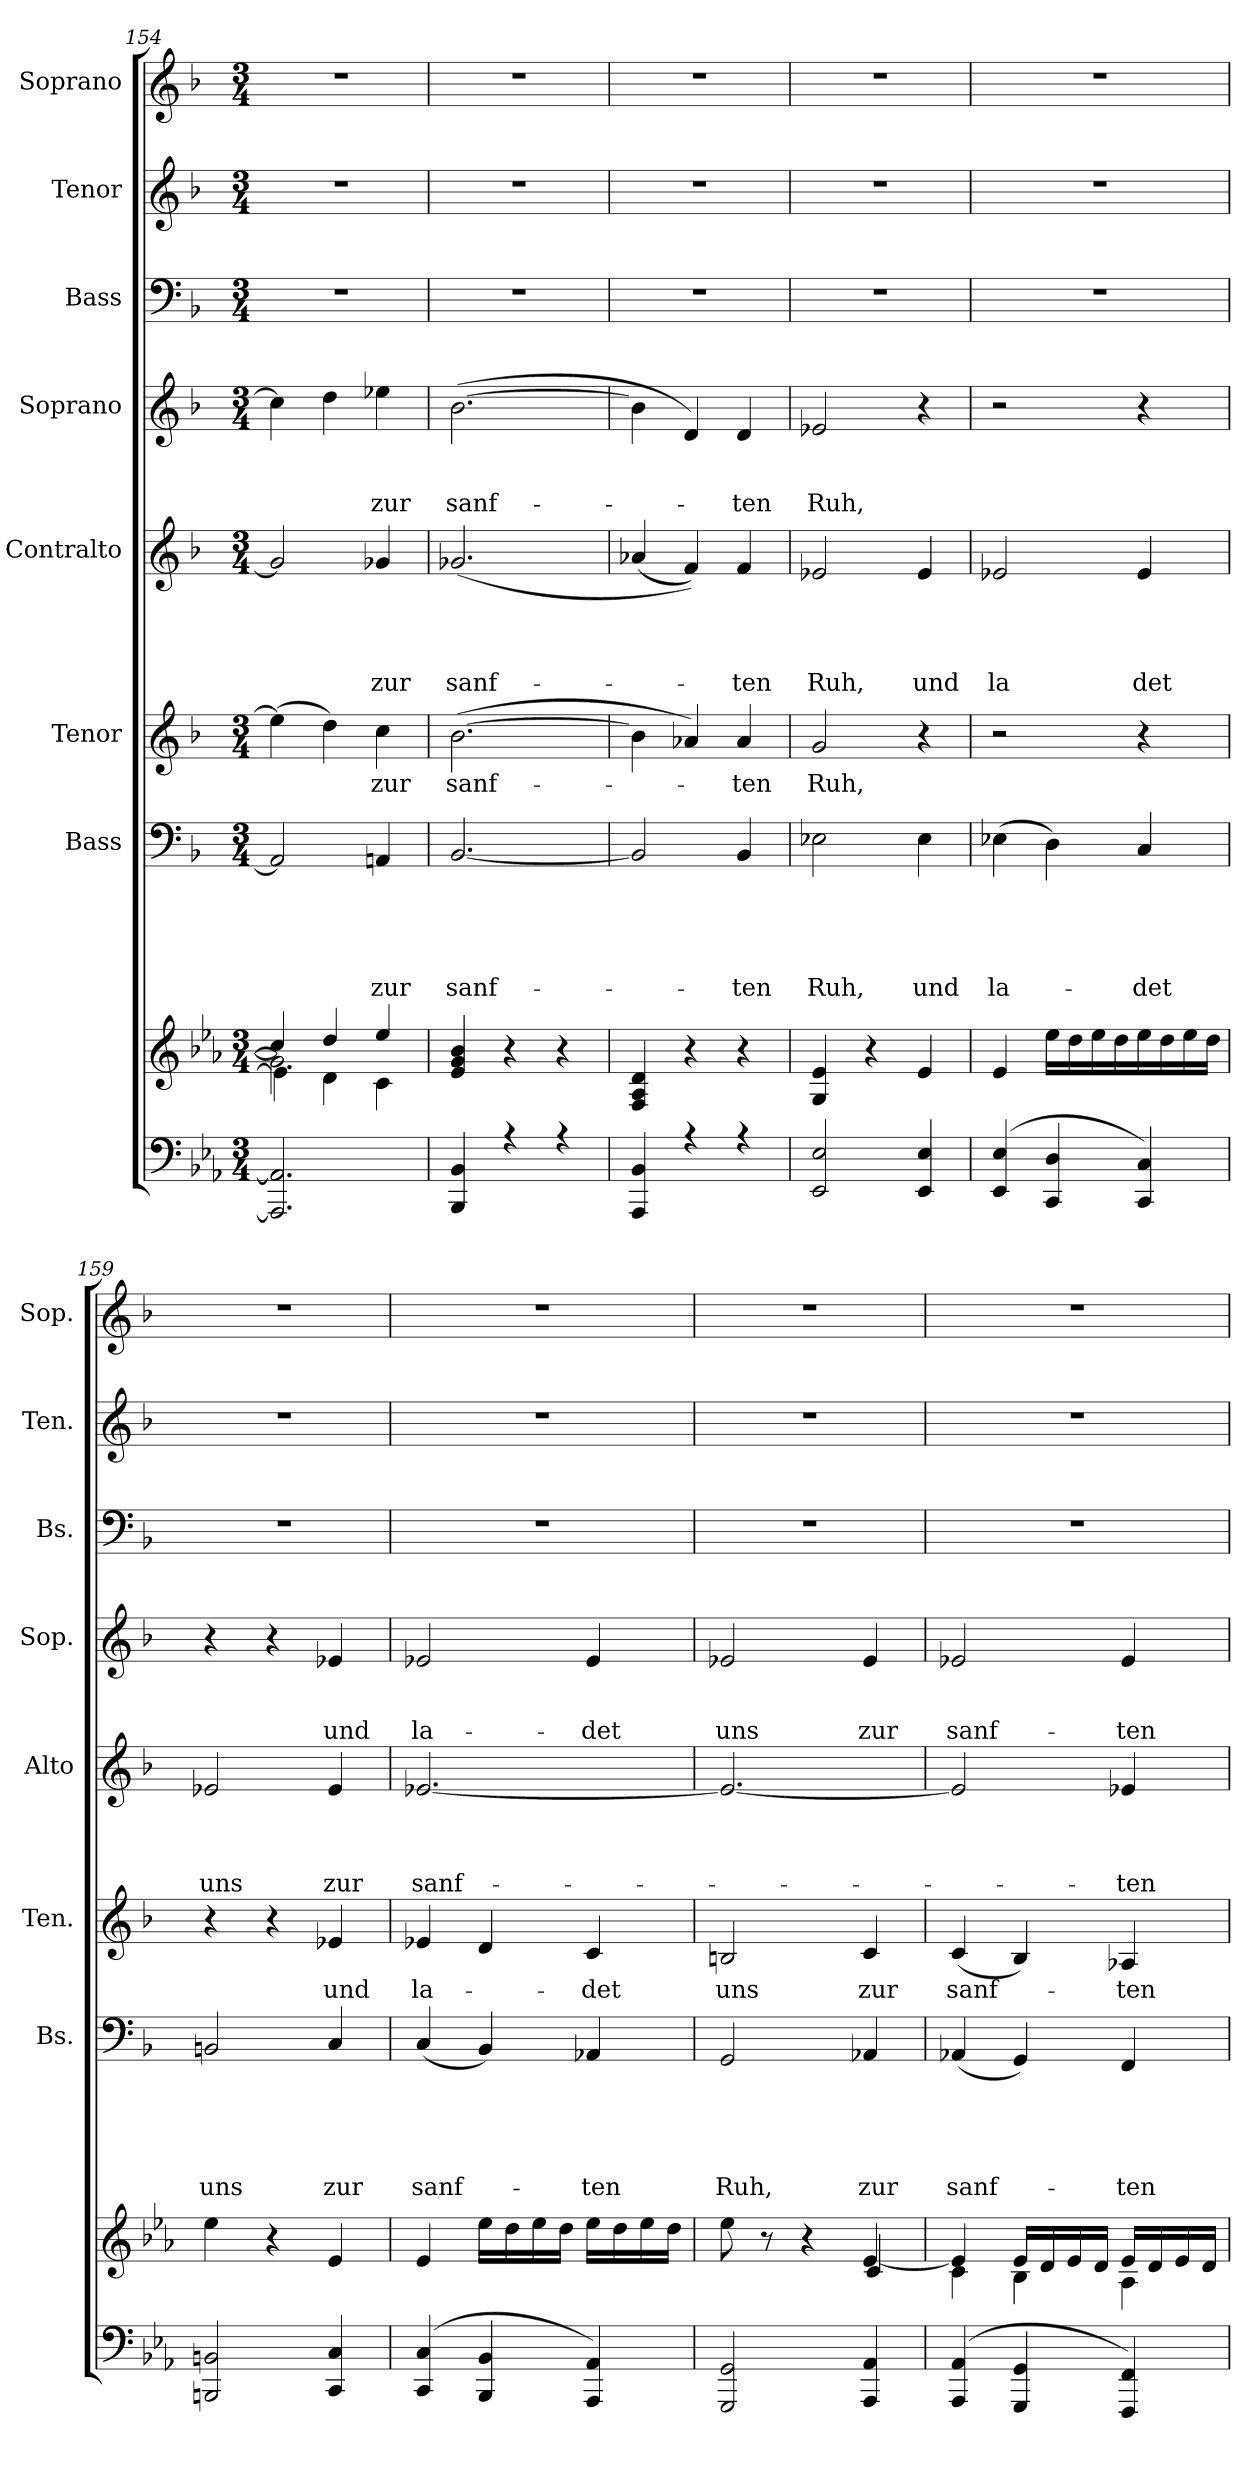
**kern	**kern	**kern	**text	**text	**text	**text	**text	**kern	**text	**kern	**text	**text	**text	**text	**kern	**text	**text	**text	**kern	**kern	**kern
*part9	*part8	*part7	*part7	*part7	*part7	*part7	*part7	*part6	*part6	*part5	*part5	*part5	*part5	*part5	*part4	*part4	*part4	*part4	*part3	*part2	*part1
*staff9	*staff8	*staff7	*staff7	*staff7	*staff7	*staff7	*staff7	*staff6	*staff6	*staff5	*staff5	*staff5	*staff5	*staff5	*staff4	*staff4	*staff4	*staff4	*staff3	*staff2	*staff1
*	*	*I"Bass	*	*	*	*	*	*I"Tenor	*	*I"Contralto	*	*	*	*	*I"Soprano	*	*	*	*I"Bass	*I"Tenor	*I"Soprano
*	*	*I'Bs.	*	*	*	*	*	*I'Ten.	*	*I'Alto	*	*	*	*	*I'Sop.	*	*	*	*I'Bs.	*I'Ten.	*I'Sop.
!!LO:PB:g=z
*clefF4	*clefG2	*clefF4	*	*	*	*	*	*clefG2	*	*clefG2	*	*	*	*	*clefG2	*	*	*	*clefF4	*clefG2	*clefG2
*	*	*	*	*	*	*	*	*ITrd7c12	*	*	*	*	*	*	*	*	*	*	*	*ITrd7c12	*
*k[b-e-a-]	*k[b-e-a-]	*k[b-]	*	*	*	*	*	*k[b-]	*	*k[b-]	*	*	*	*	*k[b-]	*	*	*	*k[b-]	*k[b-]	*k[b-]
*E-:	*E-:	*F:	*	*	*	*	*	*F:	*	*F:	*	*	*	*	*F:	*	*	*	*F:	*F:	*F:
*M3/4	*M3/4	*M3/4	*	*	*	*	*	*M3/4	*	*M3/4	*	*	*	*	*M3/4	*	*	*	*M3/4	*M3/4	*M3/4
=154	=154	=154	=154	=154	=154	=154	=154	=154	=154	=154	=154	=154	=154	=154	=154	=154	=154	=154	=154	=154	=154
*^	*^	*	*	*	*	*	*	*	*	*	*	*	*	*	*	*	*	*	*	*	*
*	*	*	*^	*	*	*	*	*	*	*	*	*	*	*	*	*	*	*	*	*	*	*	*
*	*	*	*	*^	*	*	*	*	*	*	*	*	*	*	*	*	*	*	*	*	*	*	*	*
2.AAA/] 2.AA/]	2.ryy	2.ryy	2.g-\]	4cc/]	4e-\]	2AA/]	.	.	.	.	.	(>4e-\]	.	2g-/]	.	.	.	.	4cc\]	.	.	.	2.r	2.r	2.r
.	.	.	.	4dd/	4d\	.	.	.	.	.	.	4d\)	.	.	.	.	.	.	4dd\	.	.	.	.	.	.
!	!	!	!	!	!	!	!	!	!	!	!LO:LY:b	!	!LO:LY:b	!	!	!	!	!LO:LY:b	!	!	!	!LO:LY:b	!	!	!
.	.	.	.	4ee-/	4c\	4AAn/	.	.	.	.	zur	4c\	zur	4g-X/	.	.	.	zur	4ee-\	.	.	zur	.	.	.
=155	=155	=155	=155	=155	=155	=155	=155	=155	=155	=155	=155	=155	=155	=155	=155	=155	=155	=155	=155	=155	=155	=155	=155	=155	=155
!	!	!	!	!	!	!	!	!	!	!	!LO:LY:b	!	!LO:LY:b	!	!	!	!	!LO:LY:b	!	!	!	!LO:LY:b	!	!	!
4BBB-/ 4BB-/	2.ryy	2.ryy	2.ryy	2.ryy	4e-/ 4g/ 4b-/	[<2.BB-/	.	.	.	.	sanf-	(>[>2.B-\	sanf-	(<2.g-X/	.	.	.	sanf-	(>[>2.b-\	.	.	sanf-	2.r	2.r	2.r
4r	.	.	.	.	4r	.	.	.	.	.	.	.	.	.	.	.	.	.	.	.	.	.	.	.	.
4r	.	.	.	.	4r	.	.	.	.	.	.	.	.	.	.	.	.	.	.	.	.	.	.	.	.
=156	=156	=156	=156	=156	=156	=156	=156	=156	=156	=156	=156	=156	=156	=156	=156	=156	=156	=156	=156	=156	=156	=156	=156	=156	=156
4AAA-/ 4BB-/	2.ryy	2.ryy	2.ryy	2.ryy	4F/ 4A-/ 4d/	2BB-/]	.	.	.	.	.	4B-\]	.	(<4a-/	.	.	.	.	4b-\]	.	.	.	2.r	2.r	2.r
4r	.	.	.	.	4r	.	.	.	.	.	.	4A-/)	.	4f/))	.	.	.	.	4d/)	.	.	.	.	.	.
!	!	!	!	!	!	!	!	!	!	!	!LO:LY:b	!	!LO:LY:b	!	!	!	!	!LO:LY:b	!	!	!	!LO:LY:b	!	!	!
4r	.	.	.	.	4r	4BB-/	.	.	.	.	-ten	4A-/	-ten	4f/	.	.	.	-ten	4d/	.	.	-ten	.	.	.
=157	=157	=157	=157	=157	=157	=157	=157	=157	=157	=157	=157	=157	=157	=157	=157	=157	=157	=157	=157	=157	=157	=157	=157	=157	=157
!	!	!	!	!	!	!	!	!	!	!	!LO:LY:b	!	!LO:LY:b	!	!	!	!	!LO:LY:b	!	!	!	!LO:LY:b	!	!	!
2EE-/ 2E-/	2.ryy	2.ryy	2.ryy	2.ryy	4G/ 4e-/	2E-\	.	.	.	.	Ruh,	2G/	Ruh,	2e-/	.	.	.	Ruh,	2e-/	.	.	Ruh,	2.r	2.r	2.r
.	.	.	.	.	4r	.	.	.	.	.	.	.	.	.	.	.	.	.	.	.	.	.	.	.	.
!	!	!	!	!	!	!	!	!	!	!	!LO:LY:b	!	!	!	!	!	!	!LO:LY:b	!	!	!	!	!	!	!
4EE-/ 4E-/	.	.	.	.	4e-/	4E-\	.	.	.	.	und	4r	.	4e-/	.	.	.	und	4r	.	.	.	.	.	.
=158	=158	=158	=158	=158	=158	=158	=158	=158	=158	=158	=158	=158	=158	=158	=158	=158	=158	=158	=158	=158	=158	=158	=158	=158	=158
!	!	!	!	!	!	!	!	!	!	!	!LO:LY:b	!	!	!	!	!	!	!LO:LY:b	!	!	!	!	!	!	!
(<4EE-/ 4E-/	2.ryy	2.ryy	2.ryy	2.ryy	4e-/	(>4E-\	.	.	.	.	la-	2r	.	2e-/	.	.	.	la	2r	.	.	.	2.r	2.r	2.r
4CC/ 4D/	.	.	.	.	16ee-\LL	4D\)	.	.	.	.	.	.	.	.	.	.	.	.	.	.	.	.	.	.	.
.	.	.	.	.	16dd\	.	.	.	.	.	.	.	.	.	.	.	.	.	.	.	.	.	.	.	.
.	.	.	.	.	16ee-\	.	.	.	.	.	.	.	.	.	.	.	.	.	.	.	.	.	.	.	.
.	.	.	.	.	16dd\	.	.	.	.	.	.	.	.	.	.	.	.	.	.	.	.	.	.	.	.
!	!	!	!	!	!	!	!	!	!	!	!LO:LY:b	!	!	!	!	!	!	!LO:LY:b	!	!	!	!	!	!	!
4CC/ 4C/)	.	.	.	.	16ee-\	4C/	.	.	.	.	-det	4r	.	4e-/	.	.	.	det	4r	.	.	.	.	.	.
.	.	.	.	.	16dd\	.	.	.	.	.	.	.	.	.	.	.	.	.	.	.	.	.	.	.	.
.	.	.	.	.	16ee-\	.	.	.	.	.	.	.	.	.	.	.	.	.	.	.	.	.	.	.	.
.	.	.	.	.	16dd\JJ	.	.	.	.	.	.	.	.	.	.	.	.	.	.	.	.	.	.	.	.
=159	=159	=159	=159	=159	=159	=159	=159	=159	=159	=159	=159	=159	=159	=159	=159	=159	=159	=159	=159	=159	=159	=159	=159	=159	=159
!	!	!	!	!	!	!	!	!	!	!	!LO:LY:b	!	!	!	!	!	!	!LO:LY:b	!	!	!	!	!	!	!
2BBBn/ 2BBn/	2.ryy	2.ryy	2.ryy	2.ryy	4ee-\	2BBn/	.	.	.	.	uns	4r	.	2e-/	.	.	.	uns	4r	.	.	.	2.r	2.r	2.r
.	.	.	.	.	4r	.	.	.	.	.	.	4r	.	.	.	.	.	.	4r	.	.	.	.	.	.
!	!	!	!	!	!	!	!	!	!	!	!LO:LY:b	!	!LO:LY:b	!	!	!	!	!LO:LY:b	!	!	!	!LO:LY:b	!	!	!
4CC/ 4C/	.	.	.	.	4e-/	4C/	.	.	.	.	zur	4E-/	und	4e-/	.	.	.	zur	4e-/	.	.	und	.	.	.
!!LO:PB:g=z
=160	=160	=160	=160	=160	=160	=160	=160	=160	=160	=160	=160	=160	=160	=160	=160	=160	=160	=160	=160	=160	=160	=160	=160	=160	=160
!	!	!	!	!	!	!	!	!	!	!	!LO:LY:b	!	!LO:LY:b	!	!	!	!	!LO:LY:b	!	!	!	!LO:LY:b	!	!	!
(<4CC/ 4C/	2.ryy	2.ryy	2.ryy	2.ryy	4e-/	(<4C/	.	.	.	.	sanf-	4E-/	la-	[<2.e-/	.	.	.	sanf-	2e-/	.	.	la-	2.r	2.r	2.r
4BBB-/ 4BB-/	.	.	.	.	16ee-\LL	4BB-/)	.	.	.	.	.	4D/	.	.	.	.	.	.	.	.	.	.	.	.	.
.	.	.	.	.	16dd\	.	.	.	.	.	.	.	.	.	.	.	.	.	.	.	.	.	.	.	.
.	.	.	.	.	16ee-\	.	.	.	.	.	.	.	.	.	.	.	.	.	.	.	.	.	.	.	.
.	.	.	.	.	16dd\JJ	.	.	.	.	.	.	.	.	.	.	.	.	.	.	.	.	.	.	.	.
!	!	!	!	!	!	!	!	!	!	!	!LO:LY:b	!	!LO:LY:b	!	!	!	!	!	!	!	!	!LO:LY:b	!	!	!
4AAA-/ 4AA-/)	.	.	.	.	16ee-\LL	4AA-/	.	.	.	.	-ten	4C/	-det	.	.	.	.	.	4e-/	.	.	-det	.	.	.
.	.	.	.	.	16dd\	.	.	.	.	.	.	.	.	.	.	.	.	.	.	.	.	.	.	.	.
.	.	.	.	.	16ee-\	.	.	.	.	.	.	.	.	.	.	.	.	.	.	.	.	.	.	.	.
.	.	.	.	.	16dd\JJ	.	.	.	.	.	.	.	.	.	.	.	.	.	.	.	.	.	.	.	.
=161	=161	=161	=161	=161	=161	=161	=161	=161	=161	=161	=161	=161	=161	=161	=161	=161	=161	=161	=161	=161	=161	=161	=161	=161	=161
!	!	!	!	!	!	!	!	!	!	!	!LO:LY:b	!	!LO:LY:b	!	!	!	!	!	!	!	!	!LO:LY:b	!	!	!
2GGG/ 2GG/	2.ryy	2.ryy	2ryy	2.ryy	8ee-\	2GG/	.	.	.	.	Ruh,	2BBn/	uns	2.e-/_	.	.	.	.	2e-/	.	.	uns	2.r	2.r	2.r
.	.	.	.	.	8r	.	.	.	.	.	.	.	.	.	.	.	.	.	.	.	.	.	.	.	.
.	.	.	.	.	4r	.	.	.	.	.	.	.	.	.	.	.	.	.	.	.	.	.	.	.	.
!	!	!	!	!	!	!	!	!	!	!	!LO:LY:b	!	!LO:LY:b	!	!	!	!	!	!	!	!	!LO:LY:b	!	!	!
4AAA-/ 4AA-/	.	.	[>4e-/	.	4c/	4AA-/	.	.	.	.	zur	4C/	zur	.	.	.	.	.	4e-/	.	.	zur	.	.	.
=162	=162	=162	=162	=162	=162	=162	=162	=162	=162	=162	=162	=162	=162	=162	=162	=162	=162	=162	=162	=162	=162	=162	=162	=162	=162
!	!	!	!	!	!	!	!	!	!	!	!LO:LY:b	!	!LO:LY:b	!	!	!	!	!	!	!	!	!LO:LY:b	!	!	!
(<4AAA-/ 4AA-/	2.ryy	2.ryy	4e-/]	4ryy	4c\	(<4AA-/	.	.	.	.	sanf-	(<4C/	sanf-	2e-/]	.	.	.	.	2e-/	.	.	sanf-	2.r	2.r	2.r
4GGG/ 4GG/	.	.	2ryy	4B-\	16e-/LL	4GG/)	.	.	.	.	.	4BB-/)	.	.	.	.	.	.	.	.	.	.	.	.	.
.	.	.	.	.	16d/	.	.	.	.	.	.	.	.	.	.	.	.	.	.	.	.	.	.	.	.
.	.	.	.	.	16e-/	.	.	.	.	.	.	.	.	.	.	.	.	.	.	.	.	.	.	.	.
.	.	.	.	.	16d/JJ	.	.	.	.	.	.	.	.	.	.	.	.	.	.	.	.	.	.	.	.
!	!	!	!	!	!	!	!	!	!	!	!LO:LY:b	!	!LO:LY:b	!	!	!	!	!LO:LY:b	!	!	!	!LO:LY:b	!	!	!
4FFF/ 4FF/)	.	.	.	4A-\	16e-/LL	4FF/	.	.	.	.	-ten	4AA-/	-ten	4e-/	.	.	.	-ten	4e-/	.	.	-ten	.	.	.
.	.	.	.	.	16d/	.	.	.	.	.	.	.	.	.	.	.	.	.	.	.	.	.	.	.	.
.	.	.	.	.	16e-/	.	.	.	.	.	.	.	.	.	.	.	.	.	.	.	.	.	.	.	.
.	.	.	.	.	16d/JJ	.	.	.	.	.	.	.	.	.	.	.	.	.	.	.	.	.	.	.	.
*v	*v	*	*	*	*	*	*	*	*	*	*	*	*	*	*	*	*	*	*	*	*	*	*	*	*
*	*v	*v	*v	*v	*	*	*	*	*	*	*	*	*	*	*	*	*	*	*	*	*	*	*	*
=	=	=	=	=	=	=	=	=	=	=	=	=	=	=	=	=	=	=	=	=	=
*-	*-	*-	*-	*-	*-	*-	*-	*-	*-	*-	*-	*-	*-	*-	*-	*-	*-	*-	*-	*-	*-
